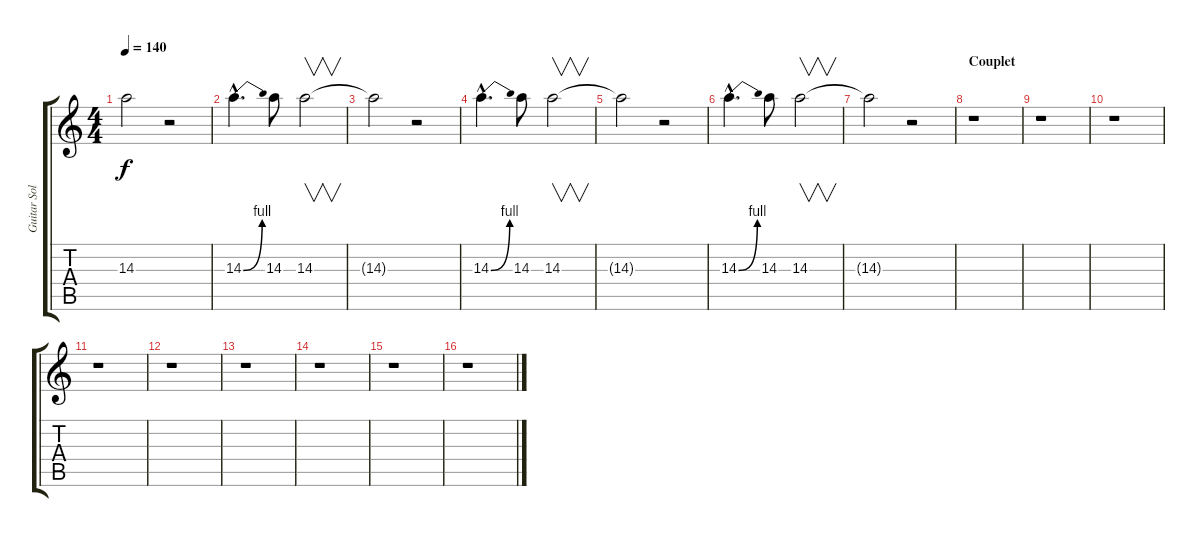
\track ("Guitar Solo" "Guitar Sol") {instrument overdrivenguitar}
\staff {score tabs}
\tuning (E4 B3 G3 D3 A2 E2) {hide}
\ts (4 4)
\tempo 140
\clef g2
\ks c
14.3{t}.2{dy f} r.2 |
14.3{be (bend 0 0 60 4) hac}.4{d} 14.3.8 14.3.2{v} |
14.3{t}.2 r.2 |
14.3{be (bend 0 0 60 4) hac}.4{d} 14.3.8 14.3.2{v} |
14.3{t}.2 r.2 |
14.3{be (bend 0 0 60 4) hac}.4{d} 14.3.8 14.3.2{v} |
14.3{t}.2 r.2 |
\section ("" "Couplet")
r.1 |
r.1 |
r.1 |
r.1 |
r.1 |
r.1 |
r.1 |
r.1 |
r.1
